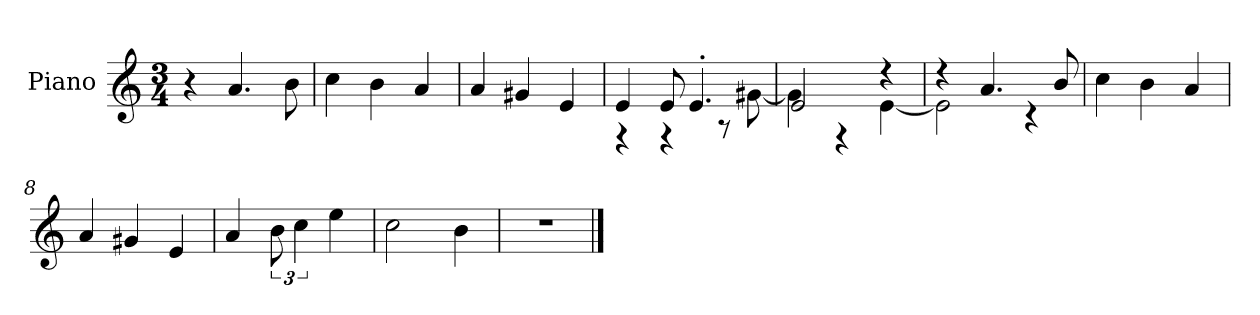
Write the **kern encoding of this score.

**kern
*part1
*staff1
*I"Piano
*I'P-no
*clefG2
*k[]
*M3/4
*MM169
=1
4r
4.a/
8b\
=2
4cc\
4b\
4a/
=3
4a/
4g#X/
4e/
=4
*^
4e/	4r
8e/	4r
4.e'/	.
.	8r
.	[8g#X\
=5	=5
2e/	4g#\]
.	4r
4r	[4e\
=6	=6
4r	2e\]
4.a/	.
.	4r
8b/	.
*v	*v
=7
4cc\
4b\
4a/
=8
4a/
4g#X/
4e/
=9
4a/
12b\
6cc\
4ee\
!!LO:LB:g=z
=10
2cc\
4b\
=11
2.r
==
*-
